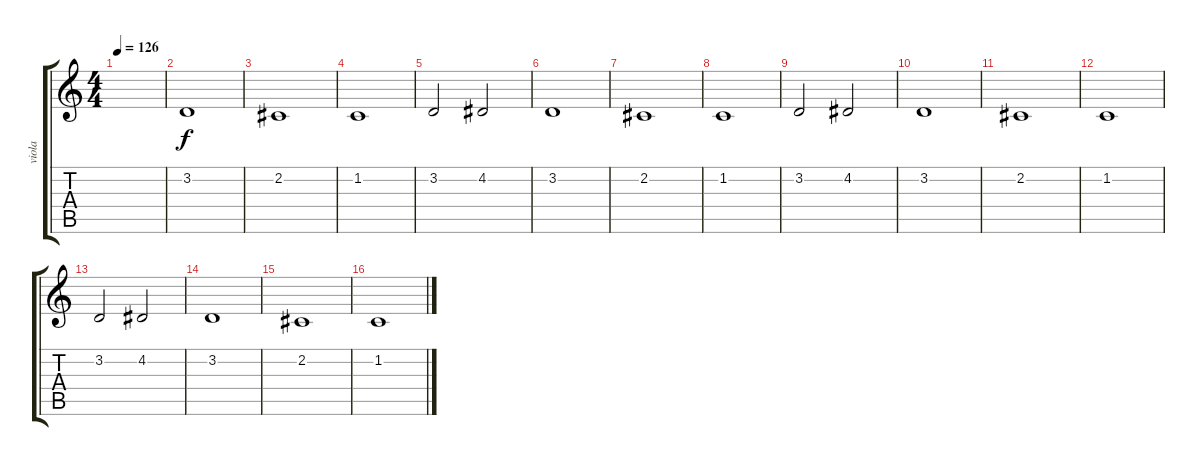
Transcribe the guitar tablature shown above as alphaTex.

\track ("viola" "viola") {instrument viola}
\staff {score tabs}
\tuning (E4 B3 G3 D3 A2 E2) {hide}
\ts (4 4)
\tempo 126
\clef g2
\ks c
|
3.2.1 |
2.2.1 |
1.2.1 |
3.2.2 4.2.2 |
3.2.1 |
2.2.1 |
1.2.1 |
3.2.2 4.2.2 |
3.2.1 |
2.2.1 |
1.2.1 |
3.2.2 4.2.2 |
3.2.1 |
2.2.1 |
1.2.1
